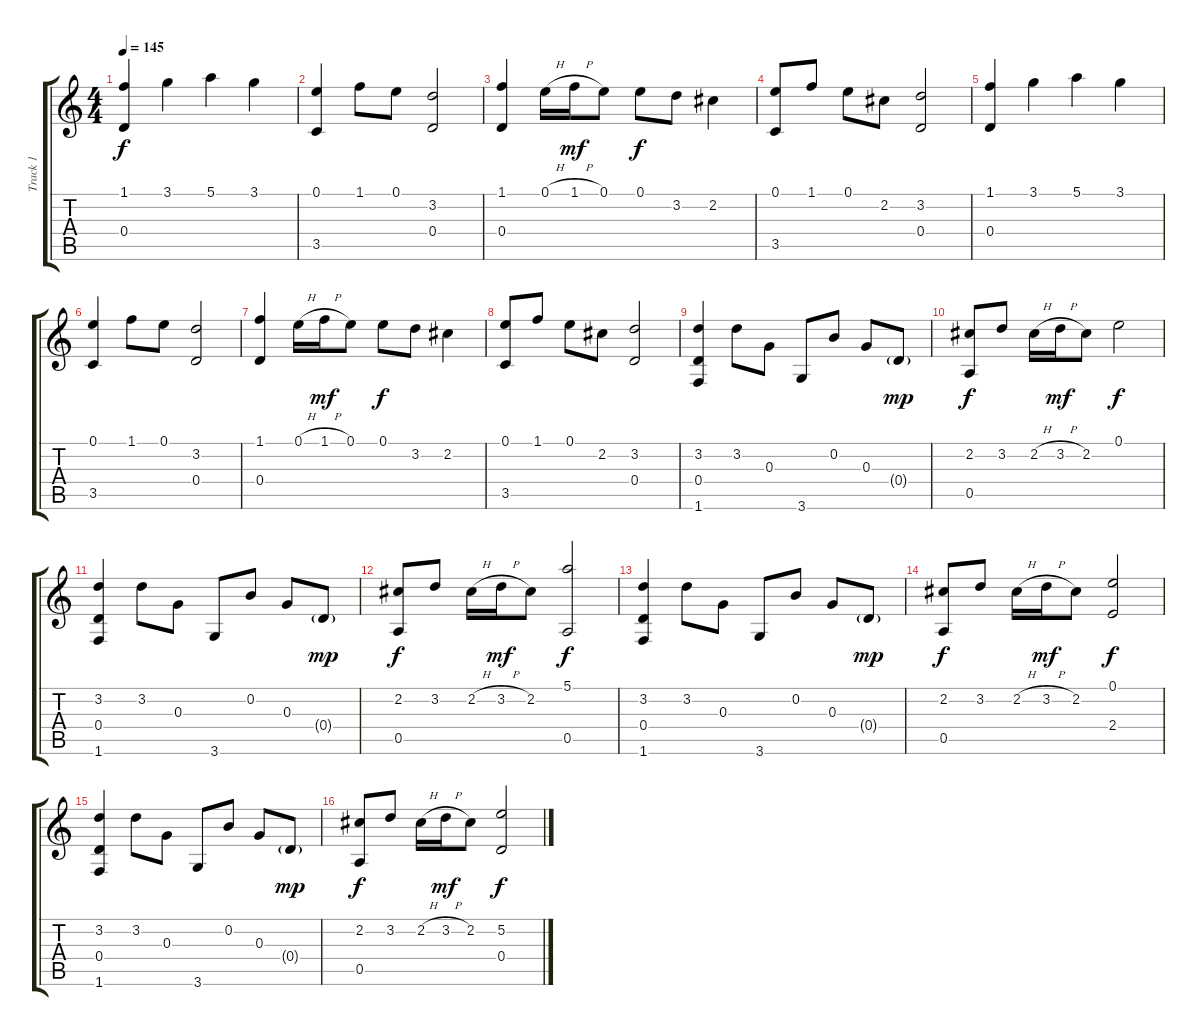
\track ("Track 1" "Track 1") {instrument acousticguitarnylon}
\staff {score tabs}
\tuning (E4 B3 G3 D3 A2 E2) {hide}
\ts (4 4)
\tempo 145
\clef g2
\ks c
(1.1 0.4).4{dy f} 3.1.4 5.1.4 3.1.4 |
(0.1 3.5).4 1.1.8 0.1.8 (3.2 0.4).2 |
(1.1 0.4).4 0.1{h}.16 1.1{h}.16{dy mf} 0.1.8 0.1.8{dy f} 3.2.8 2.2.4 |
(0.1 3.5).8 1.1.8 0.1.8 2.2.8 (3.2 0.4).2 |
(1.1 0.4).4 3.1.4 5.1.4 3.1.4 |
(0.1 3.5).4 1.1.8 0.1.8 (3.2 0.4).2 |
(1.1 0.4).4 0.1{h}.16 1.1{h}.16{dy mf} 0.1.8 0.1.8{dy f} 3.2.8 2.2.4 |
(0.1 3.5).8 1.1.8 0.1.8 2.2.8 (3.2 0.4).2 |
(3.2 0.4 1.6).4 3.2.8 0.3.8 3.6.8 0.2.8 0.3.8 0.4{g}.8{dy mp} |
(2.2 0.5).8{dy f} 3.2.8 2.2{h}.16 3.2{h}.16{dy mf} 2.2.8 0.1.2{dy f} |
(3.2 0.4 1.6).4 3.2.8 0.3.8 3.6.8 0.2.8 0.3.8 0.4{g}.8{dy mp} |
(2.2 0.5).8{dy f} 3.2.8 2.2{h}.16 3.2{h}.16{dy mf} 2.2.8 (5.1 0.5).2{dy f} |
(3.2 0.4 1.6).4 3.2.8 0.3.8 3.6.8 0.2.8 0.3.8 0.4{g}.8{dy mp} |
(2.2 0.5).8{dy f} 3.2.8 2.2{h}.16 3.2{h}.16{dy mf} 2.2.8 (0.1 2.4).2{dy f} |
(3.2 0.4 1.6).4 3.2.8 0.3.8 3.6.8 0.2.8 0.3.8 0.4{g}.8{dy mp} |
(2.2 0.5).8{dy f} 3.2.8 2.2{h}.16 3.2{h}.16{dy mf} 2.2.8 (5.2 0.4).2{dy f}
